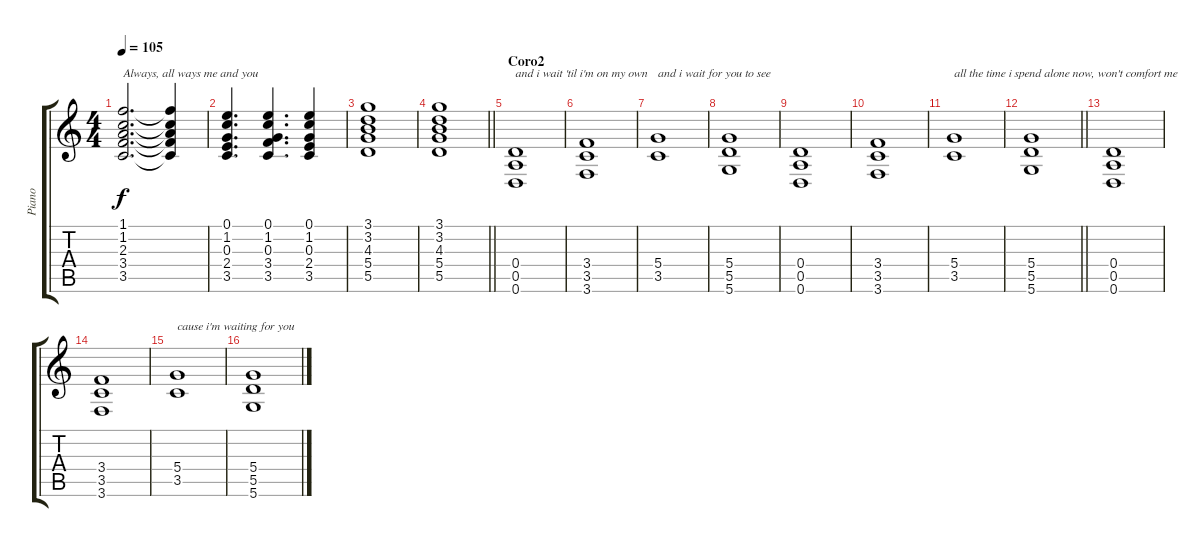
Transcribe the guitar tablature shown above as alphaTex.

\track ("Piano" "Piano") {instrument electricbassfinger}
\staff {score tabs}
\tuning (E4 B3 G3 D3 A2 D2) {hide}
\ts (4 4)
\tempo 105
\clef g2
\ks c
(1.1 1.2 2.3 3.4 3.5).2{d txt "Always, all ways me and you" dy f} (1.1{t} 1.2{t} 2.3{t} 3.4{t} 3.5{t}).4 |
(0.1 1.2 0.3 2.4 3.5).4{d} (0.1 1.2 0.3 3.4 3.5).4{d} (0.1 1.2 0.3 2.4 3.5).4 |
(3.1 3.2 4.3 5.4 5.5).1 |
\barLineRight lightlight
(3.1 3.2 4.3 5.4 5.5).1 |
\section ("" "Coro2")
(0.4 0.5 0.6).1{txt "and i wait 'til i'm on my own"} |
(3.4 3.5 3.6).1 |
(5.4 3.5).1{txt "and i wait for you to see"} |
(5.4 5.5 5.6).1 |
(0.4 0.5 0.6).1 |
(3.4 3.5 3.6).1 |
(5.4 3.5).1{txt "all the time i spend alone now, won't comfort me"} |
\barLineRight lightlight
(5.4 5.5 5.6).1 |
(0.4 0.5 0.6).1 |
(3.4 3.5 3.6).1 |
(5.4 3.5).1{txt "cause i'm waiting for you"} |
(5.4 5.5 5.6).1
